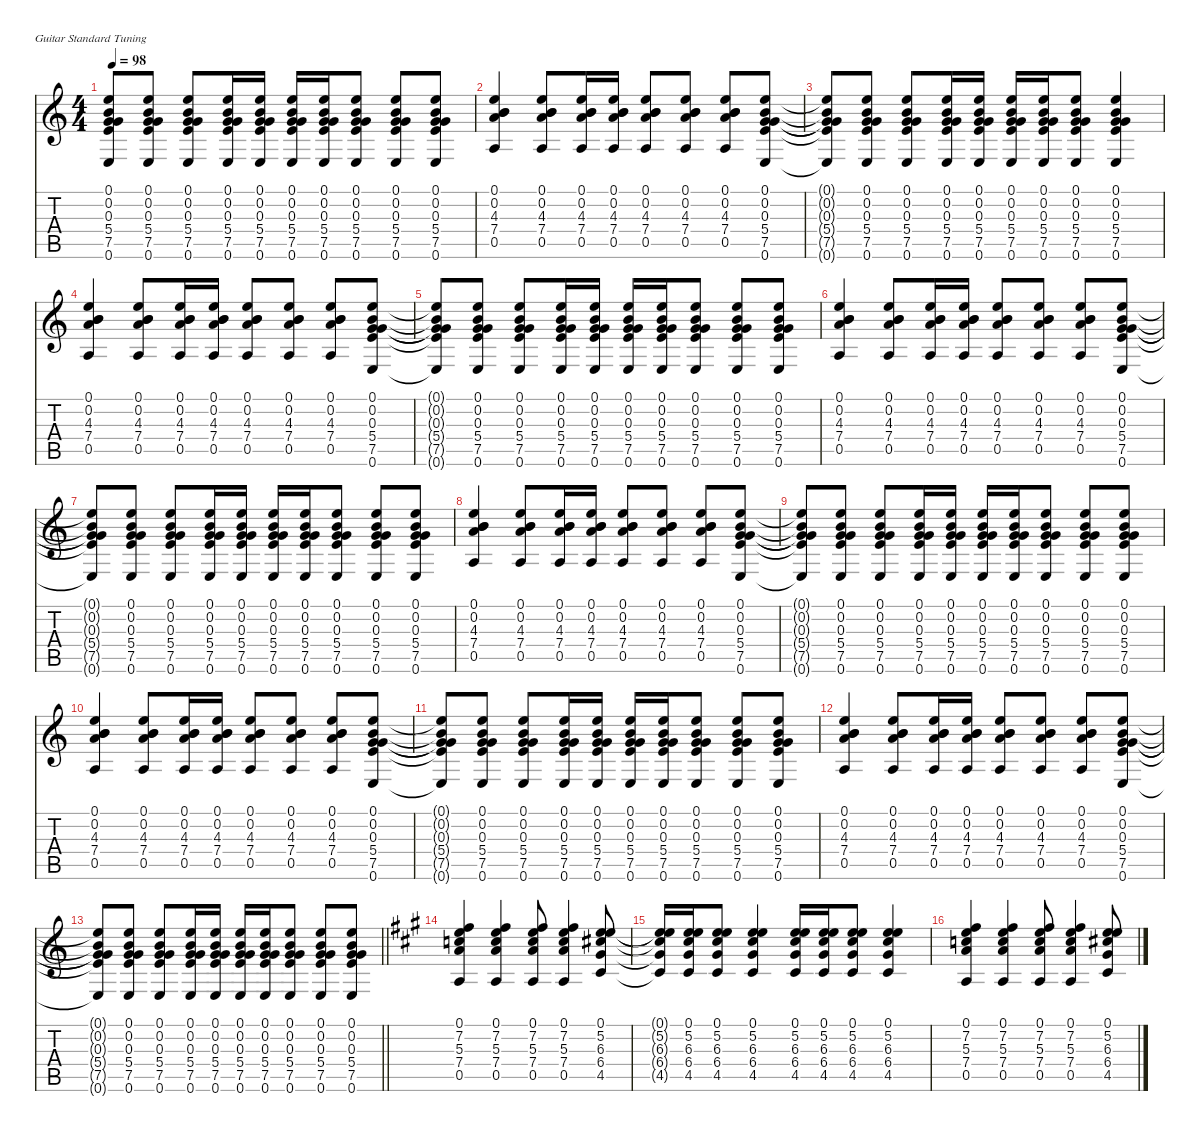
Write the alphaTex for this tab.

\defaultSystemsLayout 4
\hideDynamics
\bracketExtendMode nobrackets
\singleTrackTrackNamePolicy hidden
\multiTrackTrackNamePolicy hidden
\firstSystemTrackNameMode fullname
\otherSystemsTrackNameOrientation horizontal
\track ("Guitar 1" "dist.guit.") {mute instrument distortionguitar}
\staff {score tabs}
\tuning (E4 B3 G3 D3 A2 E2)
\ts (4 4)
\tempo 98
\clef g2
\ks aminor
(0.1{t} 0.2{t} 0.3{t} 5.4{t} 7.5{t} 0.6{t}).8{dy f beam Up} (0.1 0.2 0.3 5.4 7.5 0.6).8{beam Up} (0.1 0.2 0.3 5.4 7.5 0.6).8{beam Up} (0.1 0.2 0.3 5.4 7.5 0.6).16{beam Up} (0.1 0.2 0.3 5.4 7.5 0.6).16{beam Up} (0.1 0.2 0.3 5.4 7.5 0.6).16{beam Up} (0.1 0.2 0.3 5.4 7.5 0.6).16{beam Up} (0.1 0.2 0.3 5.4 7.5 0.6).8{beam Up} (0.1 0.2 0.3 5.4 7.5 0.6).8{beam Up} (0.1 0.2 0.3 5.4 7.5 0.6).8{beam Up} |
(0.1 0.2 4.3 7.4 0.5).4{beam Up} (0.1 0.2 4.3 7.4 0.5).8{beam Up} (0.1 0.2 4.3 7.4 0.5).16{dy mf beam Up} (0.1 0.2 4.3 7.4 0.5).16{dy f beam Up} (0.1 0.2 4.3 7.4 0.5).8{beam Up} (0.1 0.2 4.3 7.4 0.5).8{beam Up} (0.1 0.2 4.3 7.4 0.5).8{beam Up} (0.1 0.2 0.3 5.4 7.5 0.6).8{beam Up} |
(0.1{t} 0.2{t} 0.3{t} 5.4{t} 7.5{t} 0.6{t}).8{beam Up} (0.1 0.2 0.3 5.4 7.5 0.6).8{beam Up} (0.1 0.2 0.3 5.4 7.5 0.6).8{beam Up} (0.1 0.2 0.3 5.4 7.5 0.6).16{beam Up} (0.1 0.2 0.3 5.4 7.5 0.6).16{beam Up} (0.1 0.2 0.3 5.4 7.5 0.6).16{beam Up} (0.1 0.2 0.3 5.4 7.5 0.6).16{beam Up} (0.1 0.2 0.3 5.4 7.5 0.6).8{beam Up} (0.1 0.2 0.3 5.4 7.5 0.6).4{beam Up} |
(0.1 0.2 4.3 7.4 0.5).4{beam Up} (0.1 0.2 4.3 7.4 0.5).8{beam Up} (0.1 0.2 4.3 7.4 0.5).16{dy mf beam Up} (0.1 0.2 4.3 7.4 0.5).16{dy f beam Up} (0.1 0.2 4.3 7.4 0.5).8{beam Up} (0.1 0.2 4.3 7.4 0.5).8{beam Up} (0.1 0.2 4.3 7.4 0.5).8{beam Up} (0.1 0.2 0.3 5.4 7.5 0.6).8{beam Up} |
(0.1{t} 0.2{t} 0.3{t} 5.4{t} 7.5{t} 0.6{t}).8{beam Up} (0.1 0.2 0.3 5.4 7.5 0.6).8{beam Up} (0.1 0.2 0.3 5.4 7.5 0.6).8{beam Up} (0.1 0.2 0.3 5.4 7.5 0.6).16{beam Up} (0.1 0.2 0.3 5.4 7.5 0.6).16{beam Up} (0.1 0.2 0.3 5.4 7.5 0.6).16{beam Up} (0.1 0.2 0.3 5.4 7.5 0.6).16{beam Up} (0.1 0.2 0.3 5.4 7.5 0.6).8{beam Up} (0.1 0.2 0.3 5.4 7.5 0.6).8{beam Up} (0.1 0.2 0.3 5.4 7.5 0.6).8{beam Up} |
(0.1 0.2 4.3 7.4 0.5).4{beam Up} (0.1 0.2 4.3 7.4 0.5).8{beam Up} (0.1 0.2 4.3 7.4 0.5).16{dy mf beam Up} (0.1 0.2 4.3 7.4 0.5).16{dy f beam Up} (0.1 0.2 4.3 7.4 0.5).8{beam Up} (0.1 0.2 4.3 7.4 0.5).8{beam Up} (0.1 0.2 4.3 7.4 0.5).8{beam Up} (0.1 0.2 0.3 5.4 7.5 0.6).8{beam Up} |
(0.1{t} 0.2{t} 0.3{t} 5.4{t} 7.5{t} 0.6{t}).8{beam Up} (0.1 0.2 0.3 5.4 7.5 0.6).8{beam Up} (0.1 0.2 0.3 5.4 7.5 0.6).8{beam Up} (0.1 0.2 0.3 5.4 7.5 0.6).16{beam Up} (0.1 0.2 0.3 5.4 7.5 0.6).16{beam Up} (0.1 0.2 0.3 5.4 7.5 0.6).16{beam Up} (0.1 0.2 0.3 5.4 7.5 0.6).16{beam Up} (0.1 0.2 0.3 5.4 7.5 0.6).8{beam Up} (0.1 0.2 0.3 5.4 7.5 0.6).8{beam Up} (0.1 0.2 0.3 5.4 7.5 0.6).8{beam Up} |
(0.1 0.2 4.3 7.4 0.5).4{beam Up} (0.1 0.2 4.3 7.4 0.5).8{beam Up} (0.1 0.2 4.3 7.4 0.5).16{dy mf beam Up} (0.1 0.2 4.3 7.4 0.5).16{dy f beam Up} (0.1 0.2 4.3 7.4 0.5).8{beam Up} (0.1 0.2 4.3 7.4 0.5).8{beam Up} (0.1 0.2 4.3 7.4 0.5).8{beam Up} (0.1 0.2 0.3 5.4 7.5 0.6).8{beam Up} |
(0.1{t} 0.2{t} 0.3{t} 5.4{t} 7.5{t} 0.6{t}).8{beam Up} (0.1 0.2 0.3 5.4 7.5 0.6).8{beam Up} (0.1 0.2 0.3 5.4 7.5 0.6).8{beam Up} (0.1 0.2 0.3 5.4 7.5 0.6).16{beam Up} (0.1 0.2 0.3 5.4 7.5 0.6).16{beam Up} (0.1 0.2 0.3 5.4 7.5 0.6).16{beam Up} (0.1 0.2 0.3 5.4 7.5 0.6).16{beam Up} (0.1 0.2 0.3 5.4 7.5 0.6).8{beam Up} (0.1 0.2 0.3 5.4 7.5 0.6).8{beam Up} (0.1 0.2 0.3 5.4 7.5 0.6).8{beam Up} |
(0.1 0.2 4.3 7.4 0.5).4{beam Up} (0.1 0.2 4.3 7.4 0.5).8{beam Up} (0.1 0.2 4.3 7.4 0.5).16{dy mf beam Up} (0.1 0.2 4.3 7.4 0.5).16{dy f beam Up} (0.1 0.2 4.3 7.4 0.5).8{beam Up} (0.1 0.2 4.3 7.4 0.5).8{beam Up} (0.1 0.2 4.3 7.4 0.5).8{beam Up} (0.1 0.2 0.3 5.4 7.5 0.6).8{beam Up} |
(0.1{t} 0.2{t} 0.3{t} 5.4{t} 7.5{t} 0.6{t}).8{beam Up} (0.1 0.2 0.3 5.4 7.5 0.6).8{beam Up} (0.1 0.2 0.3 5.4 7.5 0.6).8{beam Up} (0.1 0.2 0.3 5.4 7.5 0.6).16{beam Up} (0.1 0.2 0.3 5.4 7.5 0.6).16{beam Up} (0.1 0.2 0.3 5.4 7.5 0.6).16{beam Up} (0.1 0.2 0.3 5.4 7.5 0.6).16{beam Up} (0.1 0.2 0.3 5.4 7.5 0.6).8{beam Up} (0.1 0.2 0.3 5.4 7.5 0.6).8{beam Up} (0.1 0.2 0.3 5.4 7.5 0.6).8{beam Up} |
(0.1 0.2 4.3 7.4 0.5).4{beam Up} (0.1 0.2 4.3 7.4 0.5).8{beam Up} (0.1 0.2 4.3 7.4 0.5).16{dy mf beam Up} (0.1 0.2 4.3 7.4 0.5).16{dy f beam Up} (0.1 0.2 4.3 7.4 0.5).8{beam Up} (0.1 0.2 4.3 7.4 0.5).8{beam Up} (0.1 0.2 4.3 7.4 0.5).8{beam Up} (0.1 0.2 0.3 5.4 7.5 0.6).8{beam Up} |
\barLineRight lightlight
(0.1{t} 0.2{t} 0.3{t} 5.4{t} 7.5{t} 0.6{t}).8{beam Up} (0.1 0.2 0.3 5.4 7.5 0.6).8{beam Up} (0.1 0.2 0.3 5.4 7.5 0.6).8{beam Up} (0.1 0.2 0.3 5.4 7.5 0.6).16{beam Up} (0.1 0.2 0.3 5.4 7.5 0.6).16{beam Up} (0.1 0.2 0.3 5.4 7.5 0.6).16{beam Up} (0.1 0.2 0.3 5.4 7.5 0.6).16{beam Up} (0.1 0.2 0.3 5.4 7.5 0.6).8{beam Up} (0.1 0.2 0.3 5.4 7.5 0.6).8{beam Up} (0.1 0.2 0.3 5.4 7.5 0.6).8{beam Up} |
\ks f#minor
(0.1{acc forcenatural} 7.2{acc #} 5.3{acc forcenatural} 7.4{acc forcenatural} 0.5{acc forcenatural}).4{beam Up} (0.1{acc forcenatural} 7.2{acc #} 5.3{acc forcenatural} 7.4{acc forcenatural} 0.5{acc forcenatural}).4{beam Up} (0.1{acc forcenatural} 7.2{acc #} 5.3{acc forcenatural} 7.4{acc forcenatural} 0.5{acc forcenatural}).8{beam Up} (0.1{acc forcenatural} 7.2{acc #} 5.3{acc forcenatural} 7.4{acc forcenatural} 0.5{acc forcenatural}).4{beam Up} (0.1{acc forcenatural} 5.2{acc forcenatural} 6.3{acc #} 6.4{acc #} 4.5{acc #}).8{beam Up} |
(0.1{t acc forcenatural} 5.2{t acc forcenatural} 6.3{t acc #} 6.4{t acc #} 4.5{t acc #}).16{beam Up} (0.1{acc forcenatural} 5.2{acc forcenatural} 6.3{acc #} 6.4{acc #} 4.5{acc #}).16{beam Up} (0.1{acc forcenatural} 5.2{acc forcenatural} 6.3{acc #} 6.4{acc #} 4.5{acc #}).8{beam Up} (0.1{acc forcenatural} 5.2{acc forcenatural} 6.3{acc #} 6.4{acc #} 4.5{acc #}).4{beam Up} (0.1{acc forcenatural} 5.2{acc forcenatural} 6.3{acc #} 6.4{acc #} 4.5{acc #}).16{beam Up} (0.1{acc forcenatural} 5.2{acc forcenatural} 6.3{acc #} 6.4{acc #} 4.5{acc #}).16{beam Up} (0.1{acc forcenatural} 5.2{acc forcenatural} 6.3{acc #} 6.4{acc #} 4.5{acc #}).8{beam Up} (0.1{acc forcenatural} 5.2{acc forcenatural} 6.3{acc #} 6.4{acc #} 4.5{acc #}).4{beam Up} |
(0.1{acc forcenatural} 7.2{acc #} 5.3{acc forcenatural} 7.4{acc forcenatural} 0.5{acc forcenatural}).4{beam Up} (0.1{acc forcenatural} 7.2{acc #} 5.3{acc forcenatural} 7.4{acc forcenatural} 0.5{acc forcenatural}).4{beam Up} (0.1{acc forcenatural} 7.2{acc #} 5.3{acc forcenatural} 7.4{acc forcenatural} 0.5{acc forcenatural}).8{beam Up} (0.1{acc forcenatural} 7.2{acc #} 5.3{acc forcenatural} 7.4{acc forcenatural} 0.5{acc forcenatural}).4{beam Up} (0.1{acc forcenatural} 5.2{acc forcenatural} 6.3{acc #} 6.4{acc #} 4.5{acc #}).8{beam Up}
